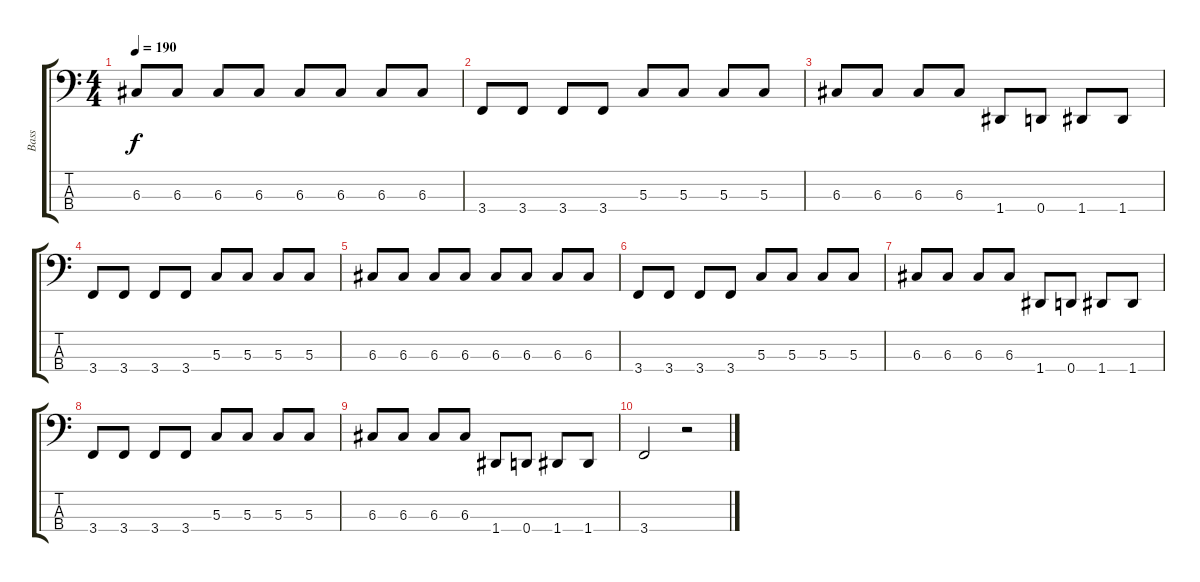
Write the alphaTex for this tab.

\track ("Bass" "Bass") {instrument electricbasspick}
\staff {score tabs}
\tuning (F2 C2 G1 D1) {hide}
\ts (4 4)
\tempo 190
\clef f4
\ks c
6.3.8{dy f} 6.3.8 6.3.8 6.3.8 6.3.8 6.3.8 6.3.8 6.3.8 |
3.4.8 3.4.8 3.4.8 3.4.8 5.3.8 5.3.8 5.3.8 5.3.8 |
6.3.8 6.3.8 6.3.8 6.3.8 1.4.8 0.4.8 1.4.8 1.4.8 |
3.4.8 3.4.8 3.4.8 3.4.8 5.3.8 5.3.8 5.3.8 5.3.8 |
6.3.8 6.3.8 6.3.8 6.3.8 6.3.8 6.3.8 6.3.8 6.3.8 |
3.4.8 3.4.8 3.4.8 3.4.8 5.3.8 5.3.8 5.3.8 5.3.8 |
6.3.8 6.3.8 6.3.8 6.3.8 1.4.8 0.4.8 1.4.8 1.4.8 |
3.4.8 3.4.8 3.4.8 3.4.8 5.3.8 5.3.8 5.3.8 5.3.8 |
6.3.8 6.3.8 6.3.8 6.3.8 1.4.8 0.4.8 1.4.8 1.4.8 |
3.4.2 r.2
